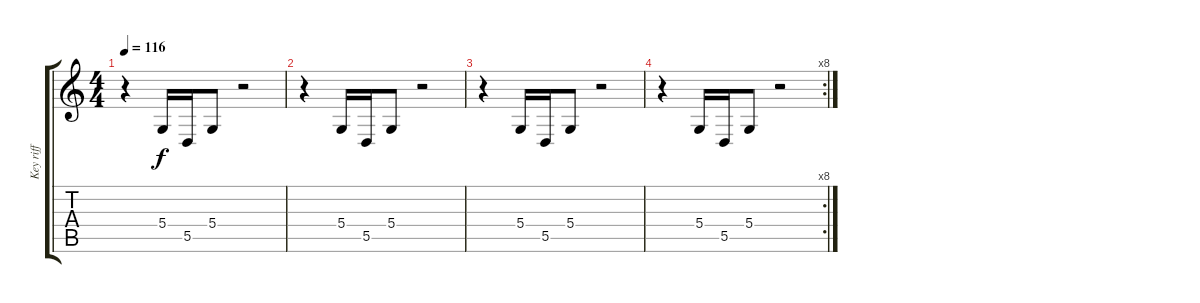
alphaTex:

\track ("Key riff" "Key riff") {instrument pad3polysynth}
\staff {score tabs}
\tuning (E4 B3 G3 D3 A2 E2) {hide}
\ts (4 4)
\tempo 116
\clef g2
\ks c
r.4{dy f} 5.4.16 5.5.16 5.4.8 r.2 |
r.4 5.4.16 5.5.16 5.4.8 r.2 |
r.4 5.4.16 5.5.16 5.4.8 r.2 |
\rc 8
r.4 5.4.16 5.5.16 5.4.8 r.2
